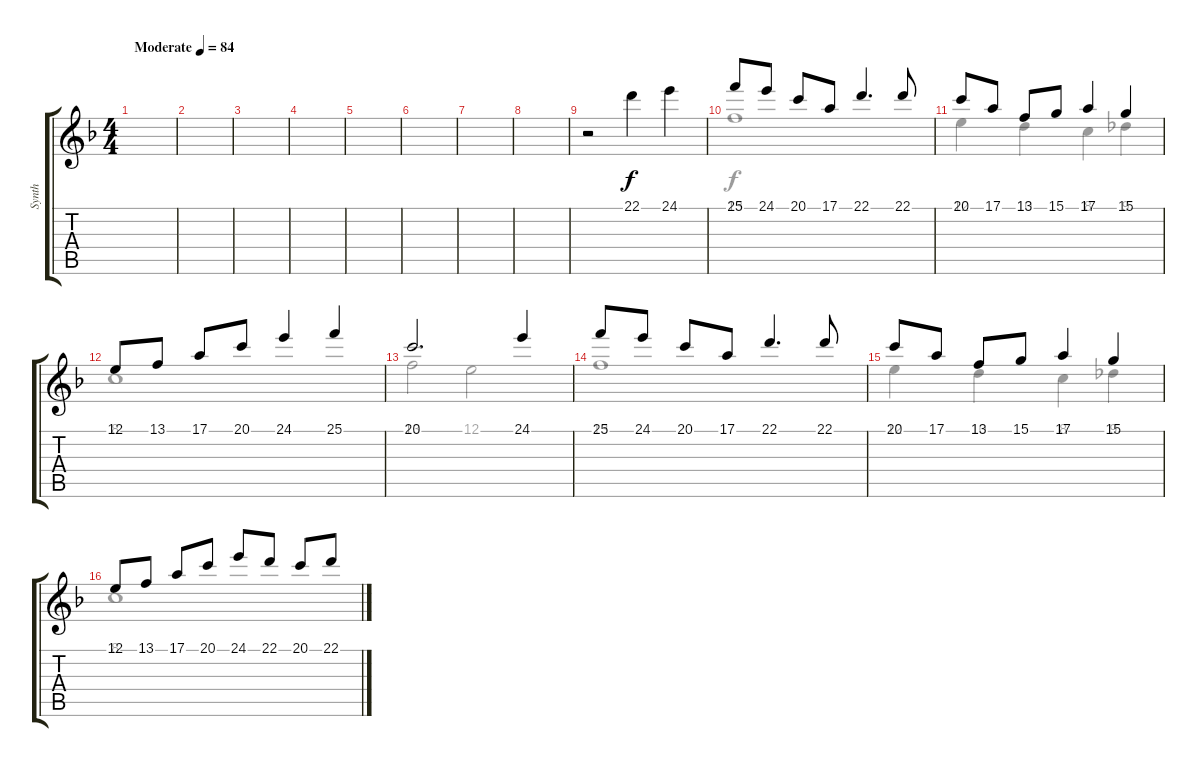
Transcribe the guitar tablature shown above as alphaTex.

\track ("Synth" "Synth") {instrument synthstrings1}
\staff {score tabs}
\tuning (E4 B3 G3 D3 A2 E2) {hide}
\voice
\ts (4 4)
\tempo (84 "Moderate")
\clef g2
\ks dminor
|
|
|
|
|
|
|
|
r.2 22.1.4 24.1.4 |
25.1.8 24.1.8 20.1.8 17.1.8 22.1.4{d} 22.1.8 |
20.1.8 17.1.8 13.1.8 15.1.8 17.1.4 15.1.4 |
12.1.8 13.1.8 17.1.8 20.1.8 24.1.4 25.1.4 |
20.1.2{d} 24.1.4 |
25.1.8 24.1.8 20.1.8 17.1.8 22.1.4{d} 22.1.8 |
20.1.8 17.1.8 13.1.8 15.1.8 17.1.4 15.1.4 |
12.1.8 13.1.8 17.1.8 20.1.8 24.1.8 22.1.8 20.1.8 22.1.8
\voice
\clef g2
\ottava regular
\simile none
\ks dminor
|
|
|
|
|
|
|
|
|
13.1.1 |
12.1.4 10.1.4 8.1.4 9.1.4 |
8.1.1 |
13.1.2 12.1.2 |
13.1.1 |
12.1.4 10.1.4 8.1.4 9.1.4 |
8.1.1
